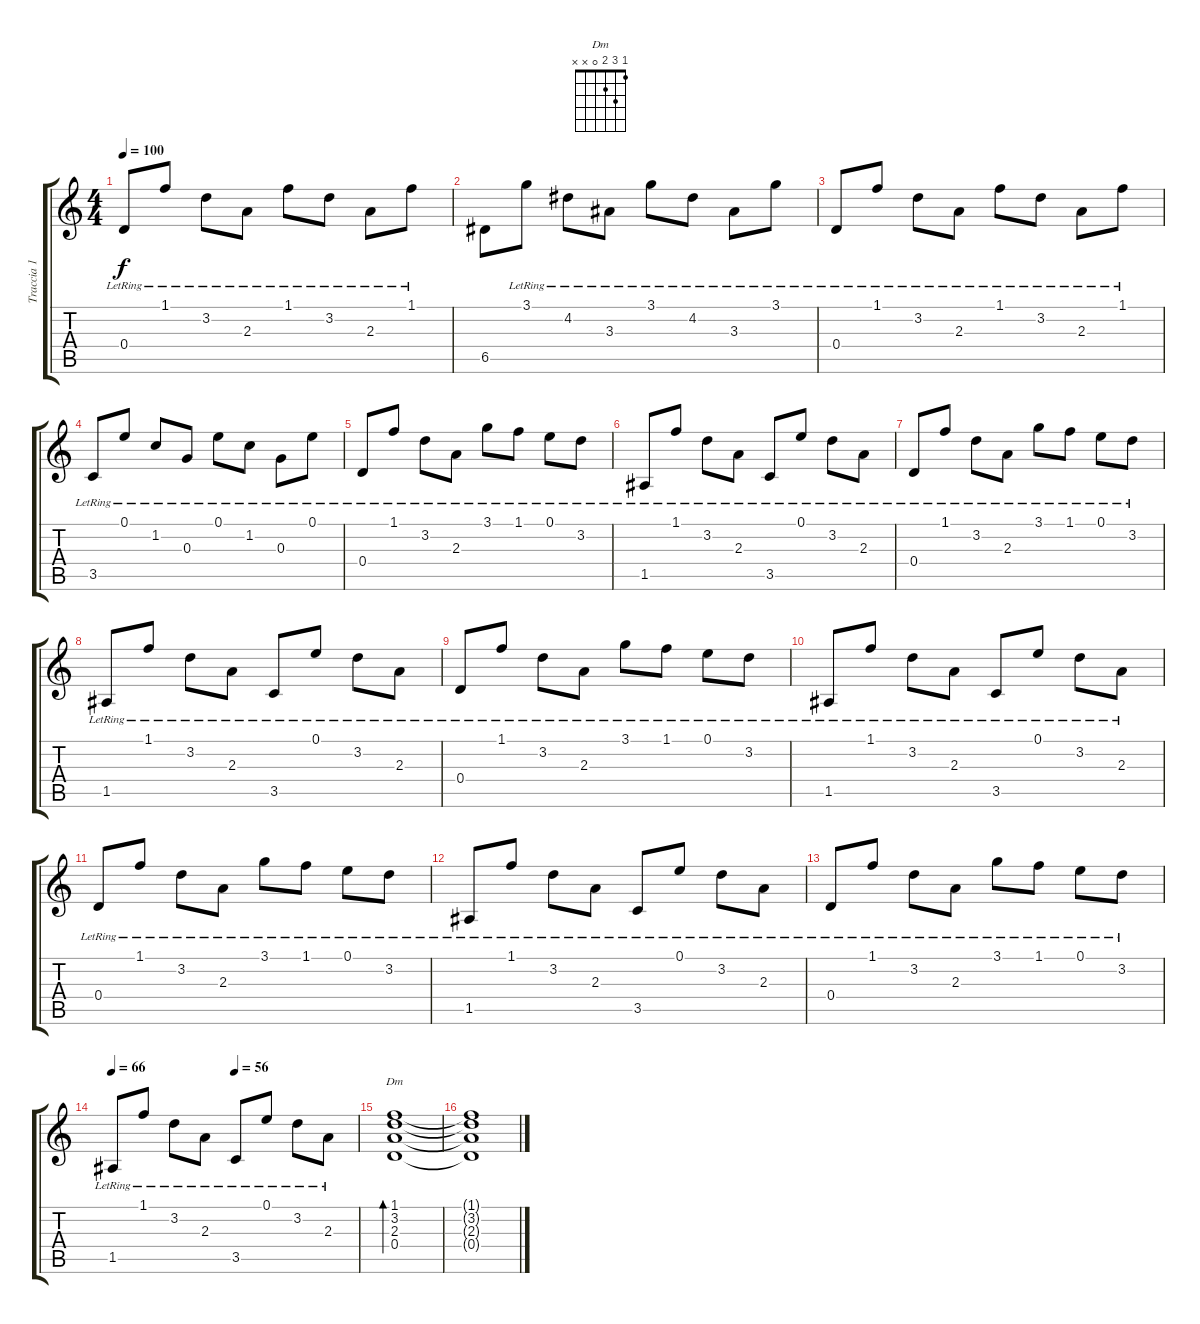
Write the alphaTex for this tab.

\track ("Traccia 1" "Traccia 1") {instrument acousticguitarsteel}
\staff {score tabs}
\tuning (E4 B3 G3 D3 A2 E2) {hide}
\chord ("Dm" 1 3 2 0 x x)
\ts (4 4)
\tempo 100
\clef g2
\ks c
0.4{lr}.8{dy f} 1.1{lr}.8 3.2{lr}.8 2.3{lr}.8 1.1{lr}.8 3.2{lr}.8 2.3{lr}.8 1.1{lr}.8 |
6.5.8 3.1{lr}.8 4.2{lr}.8 3.3{lr}.8 3.1{lr}.8 4.2{lr}.8 3.3{lr}.8 3.1{lr}.8 |
0.4{lr}.8 1.1{lr}.8 3.2{lr}.8 2.3{lr}.8 1.1{lr}.8 3.2{lr}.8 2.3{lr}.8 1.1{lr}.8 |
3.5{lr}.8 0.1{lr}.8 1.2{lr}.8 0.3{lr}.8 0.1{lr}.8 1.2{lr}.8 0.3{lr}.8 0.1{lr}.8 |
0.4{lr}.8 1.1{lr}.8 3.2{lr}.8 2.3{lr}.8 3.1{lr}.8 1.1{lr}.8 0.1{lr}.8 3.2{lr}.8 |
1.5{lr}.8 1.1{lr}.8 3.2{lr}.8 2.3{lr}.8 3.5{lr}.8 0.1{lr}.8 3.2{lr}.8 2.3{lr}.8 |
0.4{lr}.8 1.1{lr}.8 3.2{lr}.8 2.3{lr}.8 3.1{lr}.8 1.1{lr}.8 0.1{lr}.8 3.2{lr}.8 |
1.5{lr}.8 1.1{lr}.8 3.2{lr}.8 2.3{lr}.8 3.5{lr}.8 0.1{lr}.8 3.2{lr}.8 2.3{lr}.8 |
0.4{lr}.8 1.1{lr}.8 3.2{lr}.8 2.3{lr}.8 3.1{lr}.8 1.1{lr}.8 0.1{lr}.8 3.2{lr}.8 |
1.5{lr}.8 1.1{lr}.8 3.2{lr}.8 2.3{lr}.8 3.5{lr}.8 0.1{lr}.8 3.2{lr}.8 2.3{lr}.8 |
0.4{lr}.8 1.1{lr}.8 3.2{lr}.8 2.3{lr}.8 3.1{lr}.8 1.1{lr}.8 0.1{lr}.8 3.2{lr}.8 |
1.5{lr}.8 1.1{lr}.8 3.2{lr}.8 2.3{lr}.8 3.5{lr}.8 0.1{lr}.8 3.2{lr}.8 2.3{lr}.8 |
0.4{lr}.8 1.1{lr}.8 3.2{lr}.8 2.3{lr}.8 3.1{lr}.8 1.1{lr}.8 0.1{lr}.8 3.2{lr}.8 |
\tempo 66
\tempo (56 0.5)
1.5{lr}.8 1.1{lr}.8 3.2{lr}.8 2.3{lr}.8 3.5{lr}.8 0.1{lr}.8 3.2{lr}.8 2.3{lr}.8 |
(1.1 3.2 2.3 0.4).1{bd 480 ch "Dm"} |
(1.1{t} 3.2{t} 2.3{t} 0.4{t}).1
